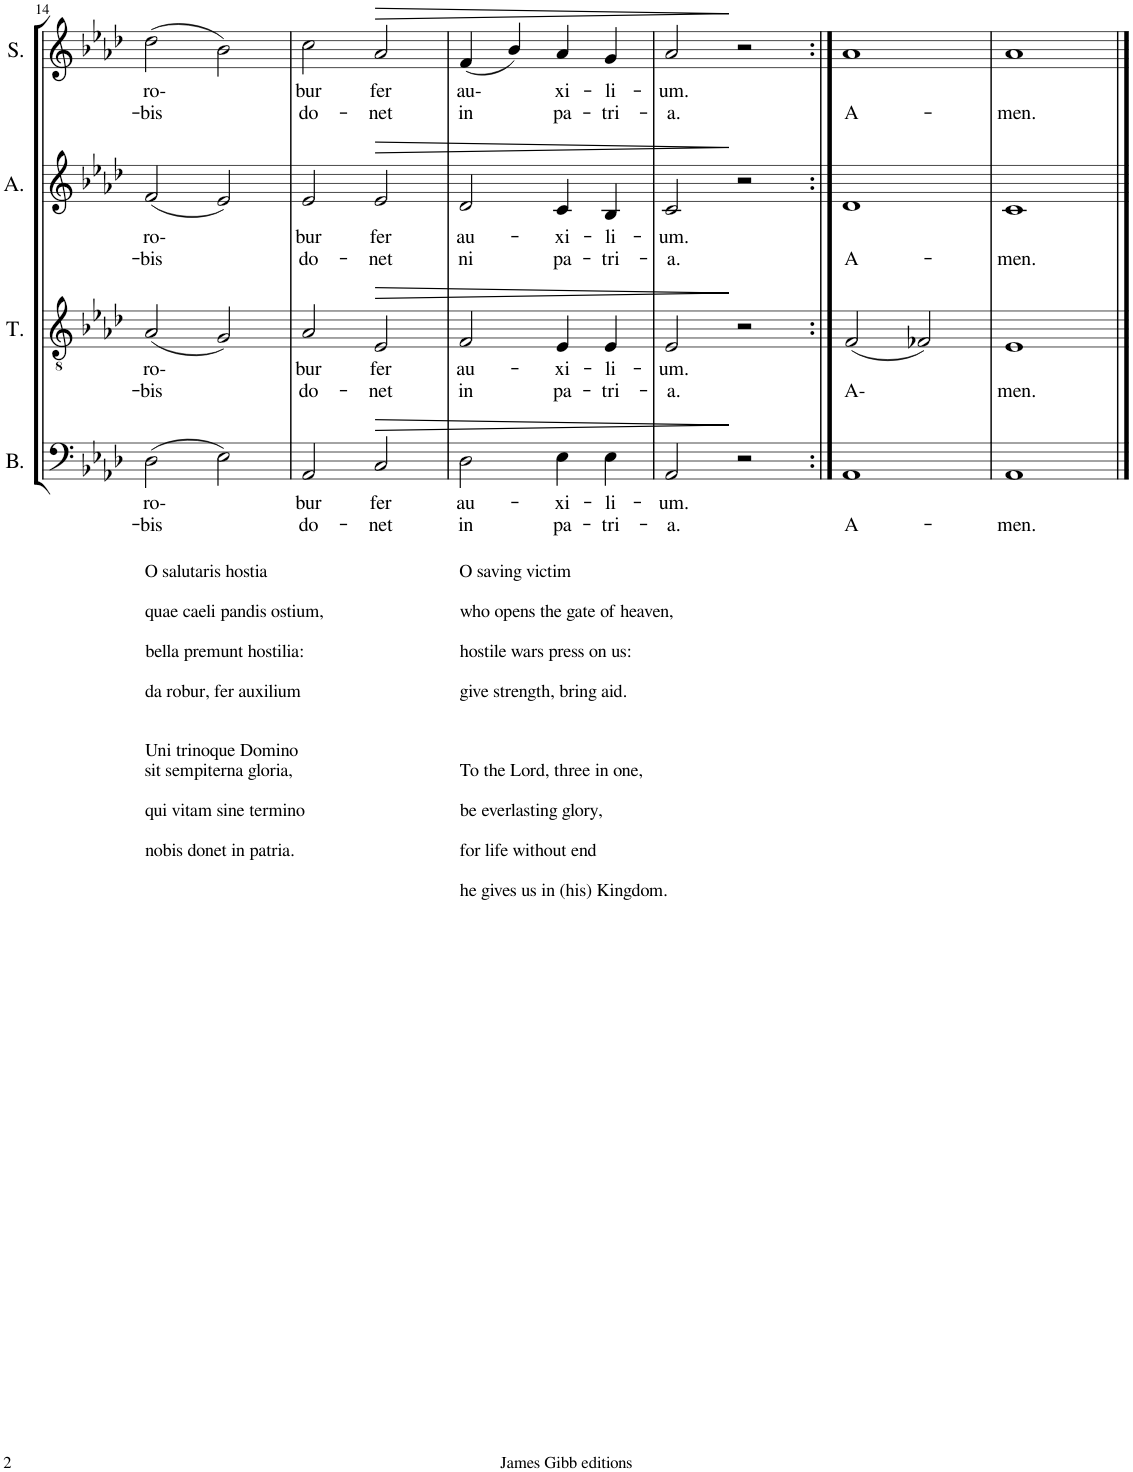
**kern	**text	**text	**dynam	**kern	**text	**text	**dynam	**kern	**text	**text	**dynam	**kern	**text	**text	**dynam
*part4	*part4	*part4	*part4	*part3	*part3	*part3	*part3	*part2	*part2	*part2	*part2	*part1	*part1	*part1	*part1
*staff4	*staff4	*staff4	*staff4	*staff3	*staff3	*staff3	*staff3	*staff2	*staff2	*staff2	*staff2	*staff1	*staff1	*staff1	*staff1
*I"Bass	*	*	*	*I"Tenor	*	*	*	*I"Alto	*	*	*	*I"Soprano	*	*	*
*I'B.	*	*	*	*I'T.	*	*	*	*I'A.	*	*	*	*I'S.	*	*	*
!!LO:PB:g=z
*clefF4	*	*	*	*clefGv2	*	*	*	*clefG2	*	*	*	*clefG2	*	*	*
*k[b-e-a-d-]	*	*	*	*k[b-e-a-d-]	*	*	*	*k[b-e-a-d-]	*	*	*	*k[b-e-a-d-]	*	*	*
*A-:	*	*	*	*A-:	*	*	*	*A-:	*	*	*	*A-:	*	*	*
*M4/4	*	*	*	*M4/4	*	*	*	*M4/4	*	*	*	*M4/4	*	*	*
*met(c)	*	*	*	*met(c)	*	*	*	*met(c)	*	*	*	*met(c)	*	*	*
=14	=14	=14	=14	=14	=14	=14	=14	=14	=14	=14	=14	=14	=14	=14	=14
!LO:TX:b:t=O salutaris hostia	!	!	!	!	!	!	!	!	!	!	!	!	!	!	!
!LO:TX:b:t=quae caeli pandis ostium,	!	!	!	!	!	!	!	!	!	!	!	!	!	!	!
!LO:TX:b:t=bella premunt hostilia&colon;	!	!	!	!	!	!	!	!	!	!	!	!	!	!	!
!LO:TX:b:t=da robur, fer auxilium	!	!	!	!	!	!	!	!	!	!	!	!	!	!	!
!LO:TX:b:t=Uni trinoque Domino	!	!	!	!	!	!	!	!	!	!	!	!	!	!	!
!LO:TX:b:t=sit sempiterna gloria,	!	!	!	!	!	!	!	!	!	!	!	!	!	!	!
!LO:TX:b:t=qui vitam sine termino	!	!	!	!	!	!	!	!	!	!	!	!	!	!	!
!LO:TX:b:t=nobis donet in patria.	!	!	!	!	!	!	!	!	!	!	!	!	!	!	!
!	!LO:LY:b	!LO:LY:b	!	!	!LO:LY:b	!LO:LY:b	!	!	!LO:LY:b	!LO:LY:b	!	!	!LO:LY:b	!LO:LY:b	!
(>2D-\	-ro-	bis	.	(<2A-/	-ro-	bis	.	(<2f/	-ro-	bis	.	(>2dd-\	-ro-	bis	.
2E-\)	.	.	.	2G/)	.	.	.	2e-/)	.	.	.	2b-\)	.	.	.
=15	=15	=15	=15	=15	=15	=15	=15	=15	=15	=15	=15	=15	=15	=15	=15
!	!LO:LY:b	!LO:LY:b	!	!	!LO:LY:b	!LO:LY:b	!	!	!LO:LY:b	!LO:LY:b	!	!	!LO:LY:b	!LO:LY:b	!
2AA-/	bur	do-	.	2A-/	bur	do-	.	2e-/	bur	do-	.	2cc\	bur	do-	.
!	!LO:LY:b	!LO:LY:b	!LO:HP:b	!	!LO:LY:b	!LO:LY:b	!LO:HP:b	!	!LO:LY:b	!LO:LY:b	!LO:HP:b	!	!LO:LY:b	!LO:LY:b	!LO:HP:b
2C/	-fer	net	>	2E-/	-fer	net	>	2e-/	-fer	net	>	2a-/	-fer	net	>
=16	=16	=16	=16	=16	=16	=16	=16	=16	=16	=16	=16	=16	=16	=16	=16
!LO:TX:b:t=O saving victim	!	!	!	!	!	!	!	!	!	!	!	!	!	!	!
!LO:TX:b:t=who opens the gate of heaven,	!	!	!	!	!	!	!	!	!	!	!	!	!	!	!
!LO:TX:b:t=hostile wars press on us&colon;	!	!	!	!	!	!	!	!	!	!	!	!	!	!	!
!LO:TX:b:t=give strength, bring aid.	!	!	!	!	!	!	!	!	!	!	!	!	!	!	!
!LO:TX:b:t=To the Lord, three in one,	!	!	!	!	!	!	!	!	!	!	!	!	!	!	!
!LO:TX:b:t=be everlasting glory,	!	!	!	!	!	!	!	!	!	!	!	!	!	!	!
!LO:TX:b:t=for life without end	!	!	!	!	!	!	!	!	!	!	!	!	!	!	!
!LO:TX:b:t=he gives us in (his) Kingdom.	!	!	!	!	!	!	!	!	!	!	!	!	!	!	!
!	!LO:LY:b	!LO:LY:b	!	!	!LO:LY:b	!LO:LY:b	!	!	!LO:LY:b	!LO:LY:b	!	!	!LO:LY:b	!LO:LY:b	!
2D-\	au-	-in	.	2F/	au-	-in	.	2d-/	au-	-ni	.	(<4f/	au-	in	.
.	.	.	.	.	.	.	.	.	.	.	.	4b-/)	.	.	.
!	!LO:LY:b	!LO:LY:b	!	!	!LO:LY:b	!LO:LY:b	!	!	!LO:LY:b	!LO:LY:b	!	!	!LO:LY:b	!LO:LY:b	!
4E-\	xi-	-pa-	.	4E-/	xi-	-pa-	.	4c/	xi-	-pa-	.	4a-/	xi-	-pa-	.
!	!LO:LY:b	!LO:LY:b	!	!	!LO:LY:b	!LO:LY:b	!	!	!LO:LY:b	!LO:LY:b	!	!	!LO:LY:b	!LO:LY:b	!
4E-\	-li-	-tri-	.	4E-/	-li-	-tri-	.	4B-/	-li-	-tri-	.	4g/	-li-	-tri-	.
=17	=17	=17	=17	=17	=17	=17	=17	=17	=17	=17	=17	=17	=17	=17	=17
!	!LO:LY:b	!LO:LY:b	!	!	!LO:LY:b	!LO:LY:b	!	!	!LO:LY:b	!LO:LY:b	!	!	!LO:LY:b	!LO:LY:b	!
2AA-/	-um.	a.	.	2E-/	-um.	a.	.	2c/	-um.	a.	.	2a-/	-um.	a.	.
2r	.	.	]	2r	.	.	]	2r	.	.	]	2r	.	.	]
=18:|!	=18:|!	=18:|!	=18:|!	=18:|!	=18:|!	=18:|!	=18:|!	=18:|!	=18:|!	=18:|!	=18:|!	=18:|!	=18:|!	=18:|!	=18:|!
!	!	!LO:LY:b	!	!	!	!LO:LY:b	!	!	!	!LO:LY:b	!	!	!	!LO:LY:b	!
1AA-	.	A-	.	(<2F/	.	A-	.	1d-	.	A-	.	1a-	.	A-	.
.	.	.	.	2F-X/)	.	.	.	.	.	.	.	.	.	.	.
=19	=19	=19	=19	=19	=19	=19	=19	=19	=19	=19	=19	=19	=19	=19	=19
!	!	!LO:LY:b	!	!	!	!LO:LY:b	!	!	!	!LO:LY:b	!	!	!	!LO:LY:b	!
1AA-	.	-men.	.	1E-	.	men.	.	1c	.	-men.	.	1a-	.	-men.	.
==	==	==	==	==	==	==	==	==	==	==	==	==	==	==	==
*-	*-	*-	*-	*-	*-	*-	*-	*-	*-	*-	*-	*-	*-	*-	*-
